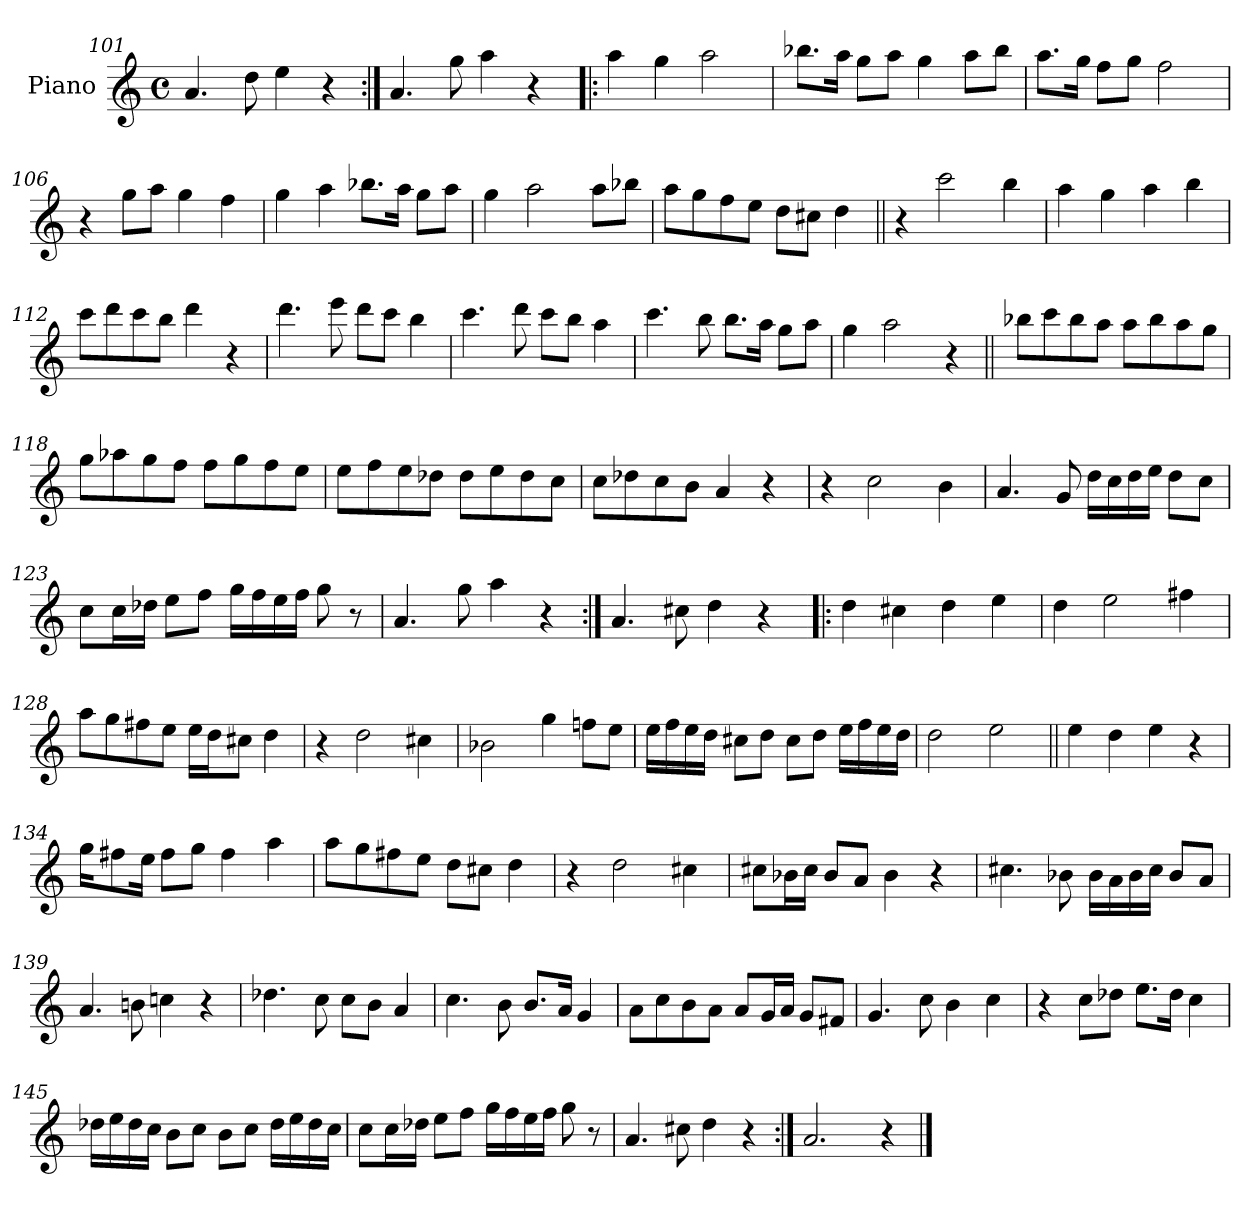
**kern
*part1
*staff1
*I"Piano
*I'Pno.
*clefG2
*k[]
*M4/4
*met(c)
=101
4.a/
8dd\
4ee\
4r
=102:|!
4.a/
8gg\
4aa\
4r
=103!|:
4aa\
4gg\
2aa\
=104
8.bb-X\L
16aa\Jk
8gg\L
8aa\J
4gg\
8aa\L
8bb-\J
!!LO:PB:g=z
=105
8.aa\L
16gg\Jk
8ff\L
8gg\J
2ff\
!!LO:LB:g=z
=106
4r
8gg\L
8aa\J
4gg\
4ff\
=107
4gg\
4aa\
8.bb-X\L
16aa\Jk
8gg\L
8aa\J
=108
4gg\
2aa\
8aa\L
8bb-X\J
=109
8aa\L
8gg\
8ff\
8ee\J
8dd\L
8cc#X\J
4dd\
=110||
4r
2ccc\
4bb\
=111
4aa\
4gg\
4aa\
4bb\
!!LO:LB:g=z
=112
8ccc\L
8ddd\
8ccc\
8bb\J
4ddd\
4r
=113
4.ddd\
8eee\
8ddd\L
8ccc\J
4bb\
=114
4.ccc\
8ddd\
8ccc\L
8bb\J
4aa\
=115
4.ccc\
8bb\
8.bb\L
16aa\Jk
8gg\L
8aa\J
=116
4gg\
2aa\
4r
!!LO:PB:g=z
=117||
8bb-X\L
8ccc\
8bb-\
8aa\J
8aa\L
8bb-\
8aa\
8gg\J
=118
8gg\L
8aa-X\
8gg\
8ff\J
8ff\L
8gg\
8ff\
8ee\J
=119
8ee\L
8ff\
8ee\
8dd-X\J
8dd-\L
8ee\
8dd-\
8cc\J
=120
8cc\L
8dd-X\
8cc\
8b\J
4a/
4r
=121
4r
2cc\
4b\
!!LO:LB:g=z
=122
4.a/
8g/
16dd\LL
16cc\
16dd\
16ee\JJ
8dd\L
8cc\J
=123
8cc\L
16cc\L
16dd-X\JJ
8ee\L
8ff\J
16gg\LL
16ff\
16ee\
16ff\JJ
8gg\
8r
=124
4.a/
8gg\
4aa\
4r
=125:|!
4.a/
8cc#X\
4dd\
4r
=126!|:
4dd\
4cc#X\
4dd\
4ee\
!!LO:LB:g=z
=127
4dd\
2ee\
4ff#X\
!!LO:LB:g=z
=128
8aa\L
8gg\
8ff#X\
8ee\J
16ee\LL
16dd\J
8cc#X\J
4dd\
=129
4r
2dd\
4cc#X\
=130
2b-X\
4gg\
8ffn\L
8ee\J
=131
16ee\LL
16ff\
16ee\
16dd\JJ
8cc#X\L
8dd\J
8cc#\L
8dd\J
16ee\LL
16ff\
16ee\
16dd\JJ
=132
2dd\
2ee\
=133||
4ee\
4dd\
4ee\
4r
!!LO:LB:g=z
=134
16gg\KL
8ff#X\
16ee\Jk
8ff#\L
8gg\J
4ff#\
4aa\
=135
8aa\L
8gg\
8ff#X\
8ee\J
8dd\L
8cc#X\J
4dd\
=136
4r
2dd\
4cc#X\
=137
8cc#X\L
16b-X\L
16cc#\JJ
8b-/L
8a/J
4b-\
4r
=138
4.cc#X\
8b-X\
16b-\LL
16a\
16b-\
16cc#\JJ
8b-/L
8a/J
!!LO:LB:g=z
=139
4.a/
8bn\
4ccn\
4r
=140
4.dd-X\
8cc\
8cc\L
8b\J
4a/
=141
4.cc\
8b\
8.b/L
16a/Jk
4g/
=142
8a\L
8cc\
8b\
8a\J
8a/L
16g/L
16a/JJ
8g/L
8f#X/J
=143
4.g/
8cc\
4b\
4cc\
=144
4r
8cc\L
8dd-X\J
8.ee\L
16dd-\Jk
4cc\
!!LO:LB:g=z
=145
16dd-X\LL
16ee\
16dd-\
16cc\JJ
8b\L
8cc\J
8b\L
8cc\J
16dd-\LL
16ee\
16dd-\
16cc\JJ
=146
8cc\L
16cc\L
16dd-X\JJ
8ee\L
8ff\J
16gg\LL
16ff\
16ee\
16ff\JJ
8gg\
8r
=147
4.a/
8cc#X\
4dd\
4r
=148:|!
2.a/
4r
==
*-
